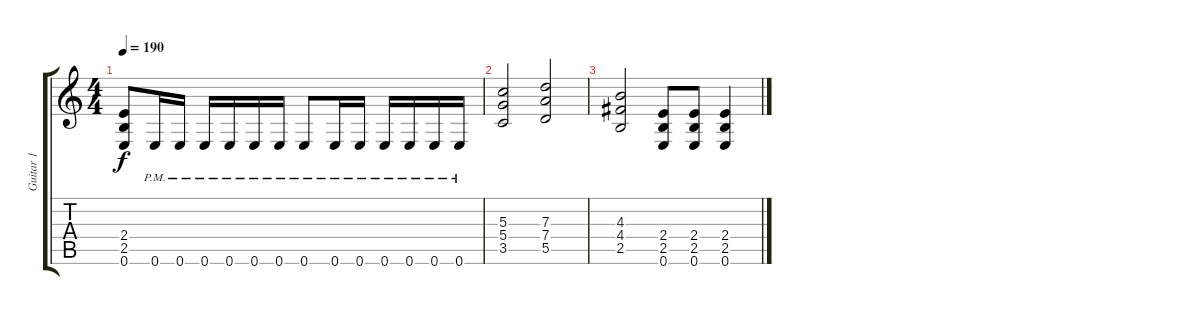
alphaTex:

\track ("Guitar 1" "Guitar 1") {instrument distortionguitar}
\staff {score tabs}
\tuning (E4 B3 G3 D3 A2 E2) {hide}
\ts (4 4)
\tempo 190
\clef g2
\ks c
(2.4 2.5 0.6).8{dy f} 0.6{pm}.16 0.6{pm}.16 0.6{pm}.16 0.6{pm}.16 0.6{pm}.16 0.6{pm}.16 0.6{pm}.8 0.6{pm}.16 0.6{pm}.16 0.6{pm}.16 0.6{pm}.16 0.6{pm}.16 0.6{pm}.16 |
(5.3 5.4 3.5).2 (7.3 7.4 5.5).2 |
(4.3 4.4 2.5).2 (2.4 2.5 0.6).8 (2.4 2.5 0.6).8 (2.4 2.5 0.6).4
